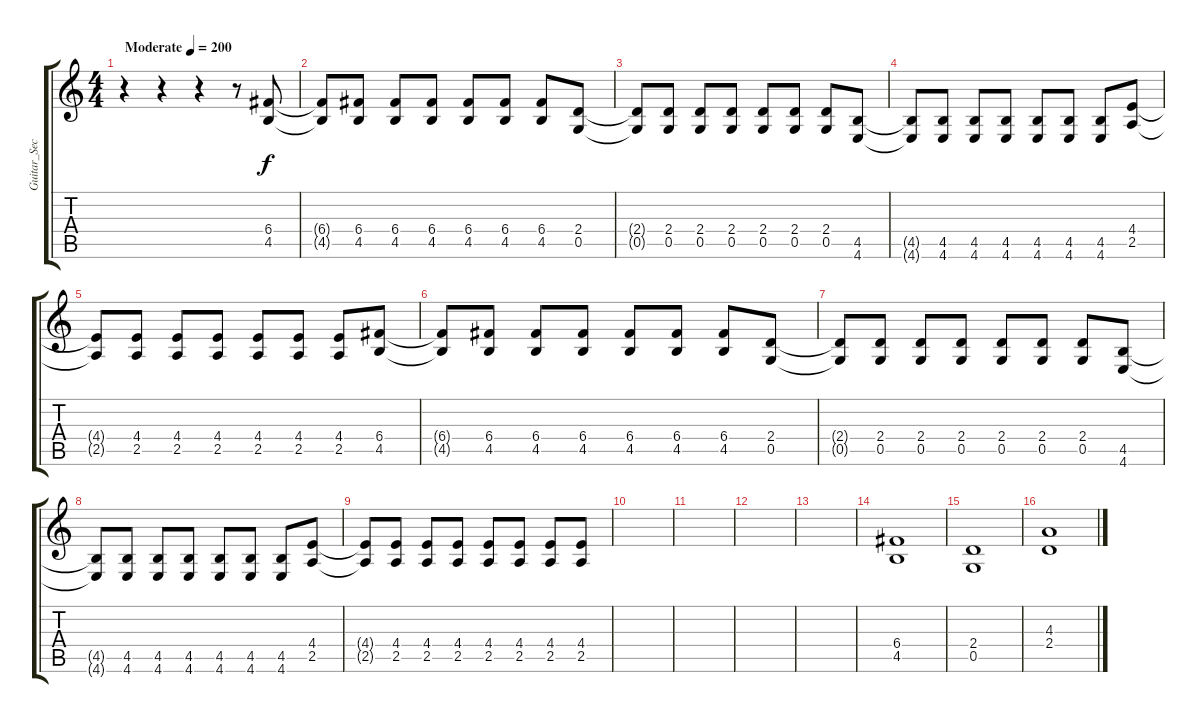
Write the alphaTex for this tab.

\track ("Guitar_Second" "Guitar_Sec") {instrument distortionguitar}
\staff {score tabs}
\tuning (D4 A3 F3 C3 G2 C2) {hide}
\ts (4 4)
\tempo (200 "Moderate")
\clef g2
\ks c
r.4{dy f instrument distortionguitar} r.4 r.4 r.8 (6.4 4.5).8 |
(6.4{t} 4.5{t}).8 (6.4 4.5).8 (6.4 4.5).8 (6.4 4.5).8 (6.4 4.5).8 (6.4 4.5).8 (6.4 4.5).8 (2.4 0.5).8 |
(2.4{t} 0.5{t}).8 (2.4 0.5).8 (2.4 0.5).8 (2.4 0.5).8 (2.4 0.5).8 (2.4 0.5).8 (2.4 0.5).8 (4.5 4.6).8 |
(4.5{t} 4.6{t}).8 (4.5 4.6).8 (4.5 4.6).8 (4.5 4.6).8 (4.5 4.6).8 (4.5 4.6).8 (4.5 4.6).8 (4.4 2.5).8 |
(4.4{t} 2.5{t}).8 (4.4 2.5).8 (4.4 2.5).8 (4.4 2.5).8 (4.4 2.5).8 (4.4 2.5).8 (4.4 2.5).8 (6.4 4.5).8 |
(6.4{t} 4.5{t}).8 (6.4 4.5).8 (6.4 4.5).8 (6.4 4.5).8 (6.4 4.5).8 (6.4 4.5).8 (6.4 4.5).8 (2.4 0.5).8 |
(2.4{t} 0.5{t}).8 (2.4 0.5).8 (2.4 0.5).8 (2.4 0.5).8 (2.4 0.5).8 (2.4 0.5).8 (2.4 0.5).8 (4.5 4.6).8 |
(4.5{t} 4.6{t}).8 (4.5 4.6).8 (4.5 4.6).8 (4.5 4.6).8 (4.5 4.6).8 (4.5 4.6).8 (4.5 4.6).8 (4.4 2.5).8 |
(4.4{t} 2.5{t}).8 (4.4 2.5).8 (4.4 2.5).8 (4.4 2.5).8 (4.4 2.5).8 (4.4 2.5).8 (4.4 2.5).8 (4.4 2.5).8 |
|
|
|
|
(6.4 4.5).1 |
(2.4 0.5).1 |
(4.3 2.4).1
